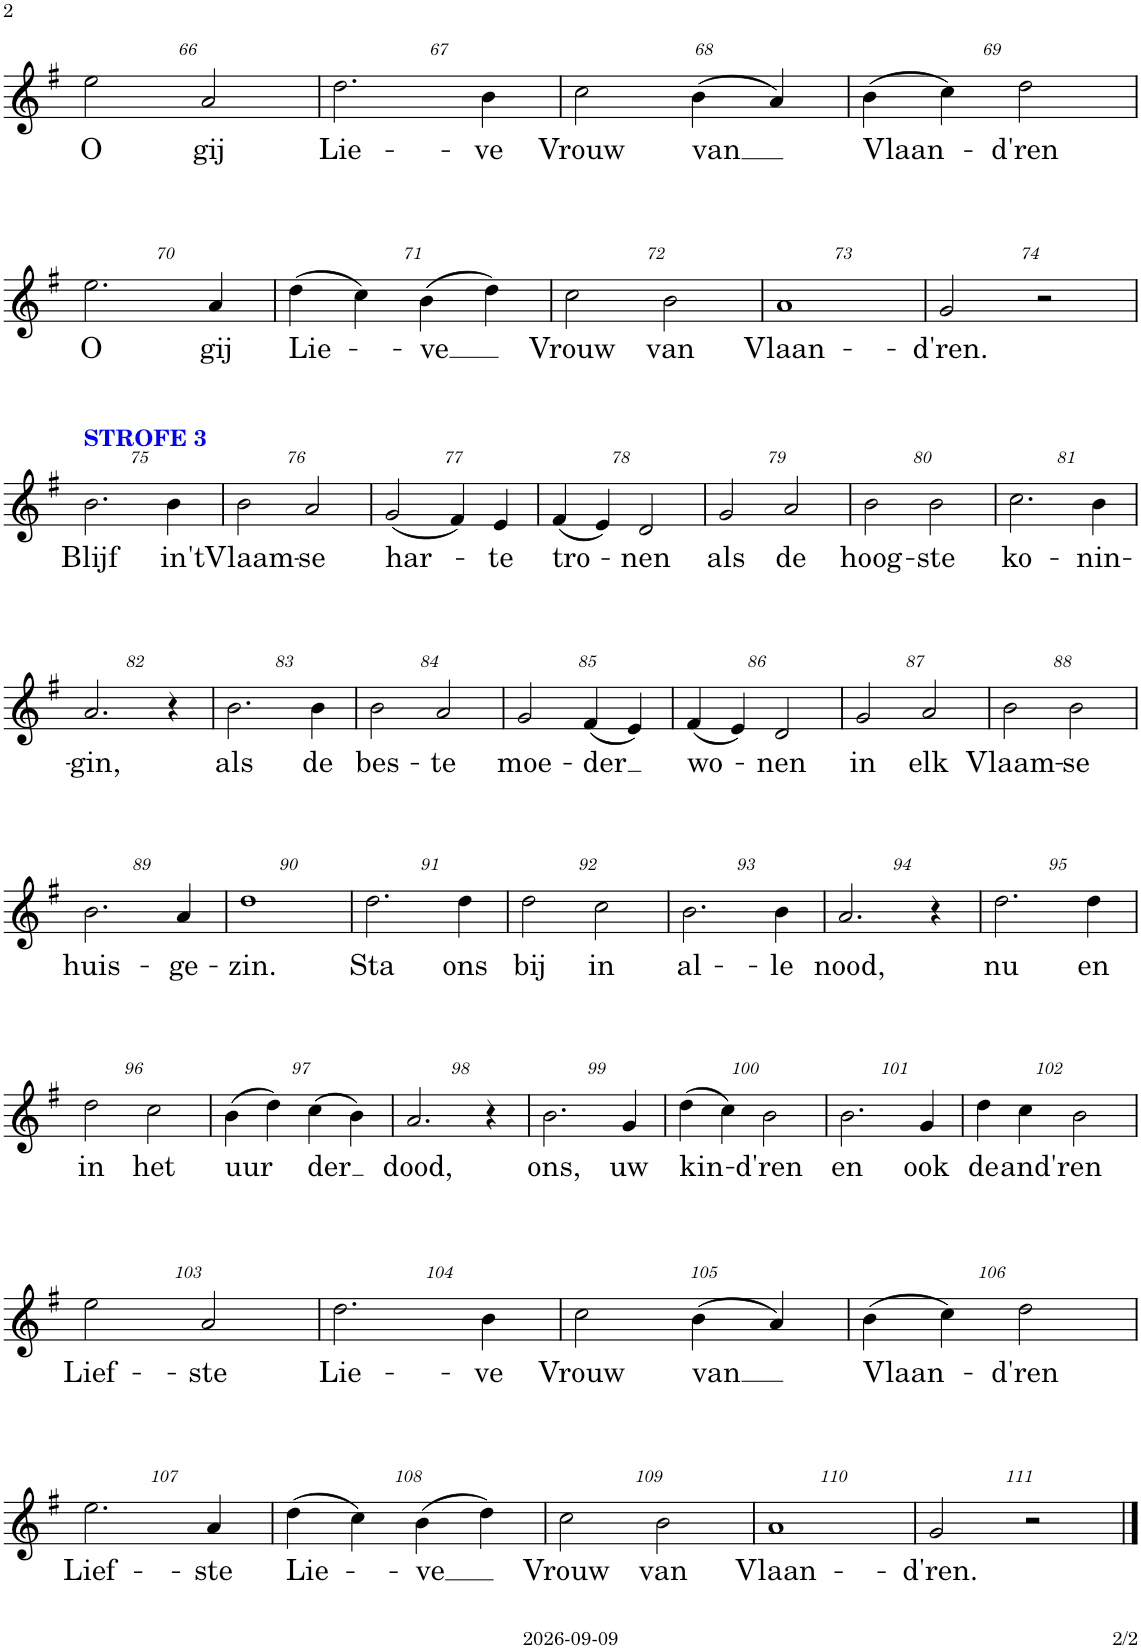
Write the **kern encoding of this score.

**kern	**text
*part1	*part1
*staff1	*staff1
*I"Sopraan	*
!!LO:PB:g=z
*clefG2	*
*k[f#]	*
*M4/4	*
=66	=66
!	!LO:LY:b
2ee\	O
!	!LO:LY:b
2a/	gij
=67	=67
!	!LO:LY:b
2.dd\	Lie-
!	!LO:LY:b
4b\	-ve
=68	=68
!	!LO:LY:b
2cc\	Vrouw
!	!LO:LY:b
(4b\	van
4a/)	.
=69	=69
!	!LO:LY:b
(4b\	Vlaan-
4cc\)	.
!	!LO:LY:b
2dd\	-d'ren
!!LO:LB:g=z
=70	=70
!	!LO:LY:b
2.ee\	O
!	!LO:LY:b
4a/	gij
=71	=71
!	!LO:LY:b
(4dd\	Lie-
4cc\)	.
!	!LO:LY:b
(4b\	-ve
4dd\)	.
=72	=72
!	!LO:LY:b
2cc\	Vrouw
!	!LO:LY:b
2b\	van
=73	=73
!	!LO:LY:b
1a	Vlaan-
=74	=74
!	!LO:LY:b
2g/	-d'ren.
2r	.
!!LO:LB:g=z
=75	=75
!LO:TX:a:B:color=#0000FF:t=STROFE 3	!
!	!LO:LY:b
2.b\	Blijf
!	!LO:LY:b
4b\	in
=76	=76
!	!LO:LY:b
2b\	'tVlaam-
!	!LO:LY:b
2a/	-se
=77	=77
!	!LO:LY:b
(2g/	har-
4f#/)	.
!	!LO:LY:b
4e/	-te
=78	=78
!	!LO:LY:b
(4f#/	tro-
4e/)	.
!	!LO:LY:b
2d/	-nen
=79	=79
!	!LO:LY:b
2g/	als
!	!LO:LY:b
2a/	de
=80	=80
!	!LO:LY:b
2b\	hoog-
!	!LO:LY:b
2b\	-ste
=81	=81
!	!LO:LY:b
2.cc\	ko-
!	!LO:LY:b
4b\	-nin-
!!LO:LB:g=z
=82	=82
!	!LO:LY:b
2.a/	-gin,
4r	.
=83	=83
!	!LO:LY:b
2.b\	als
!	!LO:LY:b
4b\	de
=84	=84
!	!LO:LY:b
2b\	bes-
!	!LO:LY:b
2a/	-te
=85	=85
!	!LO:LY:b
2g/	moe-
!	!LO:LY:b
(4f#/	-der
4e/)	.
=86	=86
!	!LO:LY:b
(4f#/	wo-
4e/)	.
!	!LO:LY:b
2d/	-nen
=87	=87
!	!LO:LY:b
2g/	in
!	!LO:LY:b
2a/	elk
=88	=88
!	!LO:LY:b
2b\	Vlaam-
!	!LO:LY:b
2b\	-se
!!LO:LB:g=z
=89	=89
!	!LO:LY:b
2.b\	huis-
!	!LO:LY:b
4a/	-ge-
=90	=90
!	!LO:LY:b
1dd	-zin.
=91	=91
!	!LO:LY:b
2.dd\	Sta
!	!LO:LY:b
4dd\	ons
=92	=92
!	!LO:LY:b
2dd\	bij
!	!LO:LY:b
2cc\	in
=93	=93
!	!LO:LY:b
2.b\	al-
!	!LO:LY:b
4b\	-le
=94	=94
!	!LO:LY:b
2.a/	nood,
4r	.
=95	=95
!	!LO:LY:b
2.dd\	nu
!	!LO:LY:b
4dd\	en
!!LO:LB:g=z
=96	=96
!	!LO:LY:b
2dd\	in
!	!LO:LY:b
2cc\	het
=97	=97
!	!LO:LY:b
(4b\	uur
4dd\)	.
!	!LO:LY:b
(4cc\	der
4b\)	.
=98	=98
!	!LO:LY:b
2.a/	dood,
4r	.
=99	=99
!	!LO:LY:b
2.b\	ons,
!	!LO:LY:b
4g/	uw
=100	=100
!	!LO:LY:b
(4dd\	-kin-
4cc\)	.
!	!LO:LY:b
2b\	-d'ren
=101	=101
!	!LO:LY:b
2.b\	en
!	!LO:LY:b
4g/	ook
=102	=102
!	!LO:LY:b
4dd\	de
!	!LO:LY:b
4cc\	and'
!	!LO:LY:b
2b\	ren
!!LO:LB:g=z
=103	=103
!	!LO:LY:b
2ee\	Lief-
!	!LO:LY:b
2a/	-ste
=104	=104
!	!LO:LY:b
2.dd\	Lie-
!	!LO:LY:b
4b\	-ve
=105	=105
!	!LO:LY:b
2cc\	Vrouw
!	!LO:LY:b
(4b\	van
4a/)	.
=106	=106
!	!LO:LY:b
(4b\	Vlaan-
4cc\)	.
!	!LO:LY:b
2dd\	-d'ren
!!LO:LB:g=z
=107	=107
!	!LO:LY:b
2.ee\	Lief-
!	!LO:LY:b
4a/	-ste
=108	=108
!	!LO:LY:b
(4dd\	Lie-
4cc\)	.
!	!LO:LY:b
(4b\	-ve
4dd\)	.
=109	=109
!	!LO:LY:b
2cc\	Vrouw
!	!LO:LY:b
2b\	van
=110	=110
!	!LO:LY:b
1a	Vlaan-
=111	=111
!	!LO:LY:b
2g/	-d'ren.
2r	.
==	==
*-	*-
